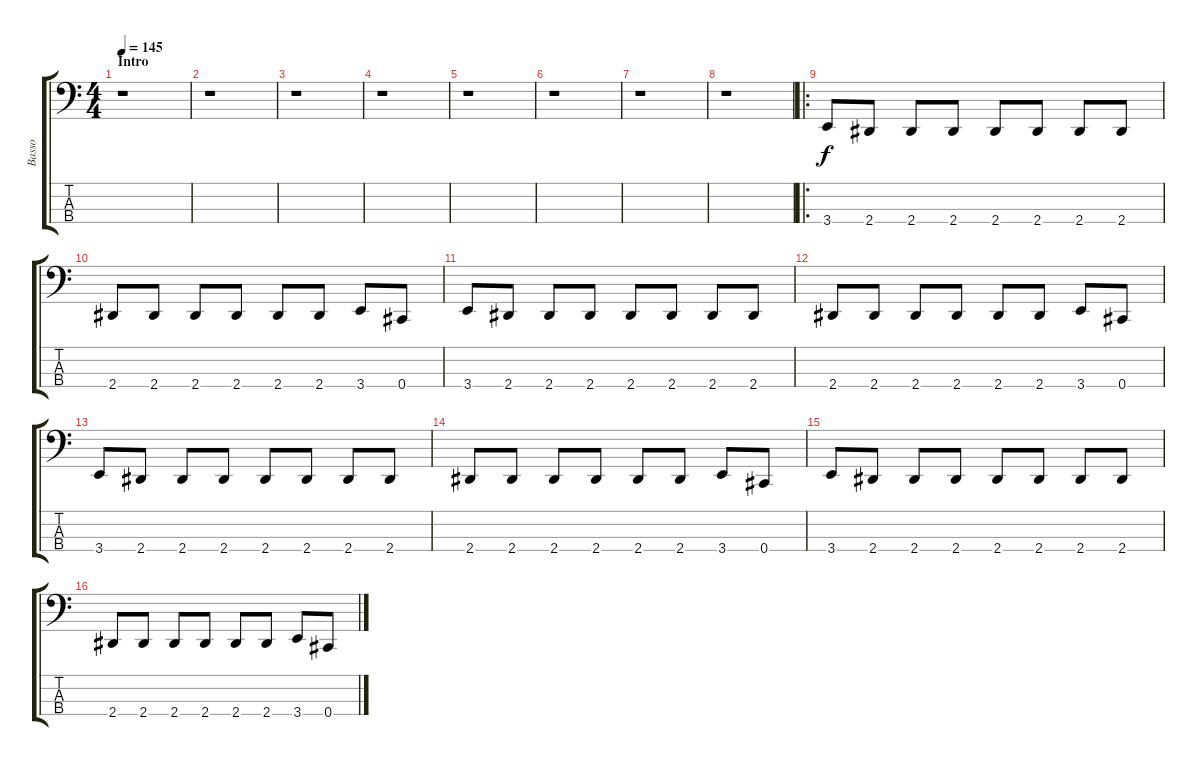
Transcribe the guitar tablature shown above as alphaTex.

\track ("Basso" "Basso") {instrument electricbassfinger}
\staff {score tabs}
\tuning (G2 D2 A1 Db1) {hide}
\ts (4 4)
\section ("" "Intro")
\tempo 145
\clef f4
\ks c
r.1{dy f instrument electricbassfinger} |
r.1 |
r.1 |
r.1 |
r.1 |
r.1 |
r.1 |
r.1 |
\ro
3.4.8 2.4.8 2.4.8 2.4.8 2.4.8 2.4.8 2.4.8 2.4.8 |
2.4.8 2.4.8 2.4.8 2.4.8 2.4.8 2.4.8 3.4.8 0.4.8 |
3.4.8 2.4.8 2.4.8 2.4.8 2.4.8 2.4.8 2.4.8 2.4.8 |
2.4.8 2.4.8 2.4.8 2.4.8 2.4.8 2.4.8 3.4.8 0.4.8 |
3.4.8 2.4.8 2.4.8 2.4.8 2.4.8 2.4.8 2.4.8 2.4.8 |
2.4.8 2.4.8 2.4.8 2.4.8 2.4.8 2.4.8 3.4.8 0.4.8 |
3.4.8 2.4.8 2.4.8 2.4.8 2.4.8 2.4.8 2.4.8 2.4.8 |
2.4.8 2.4.8 2.4.8 2.4.8 2.4.8 2.4.8 3.4.8 0.4.8
